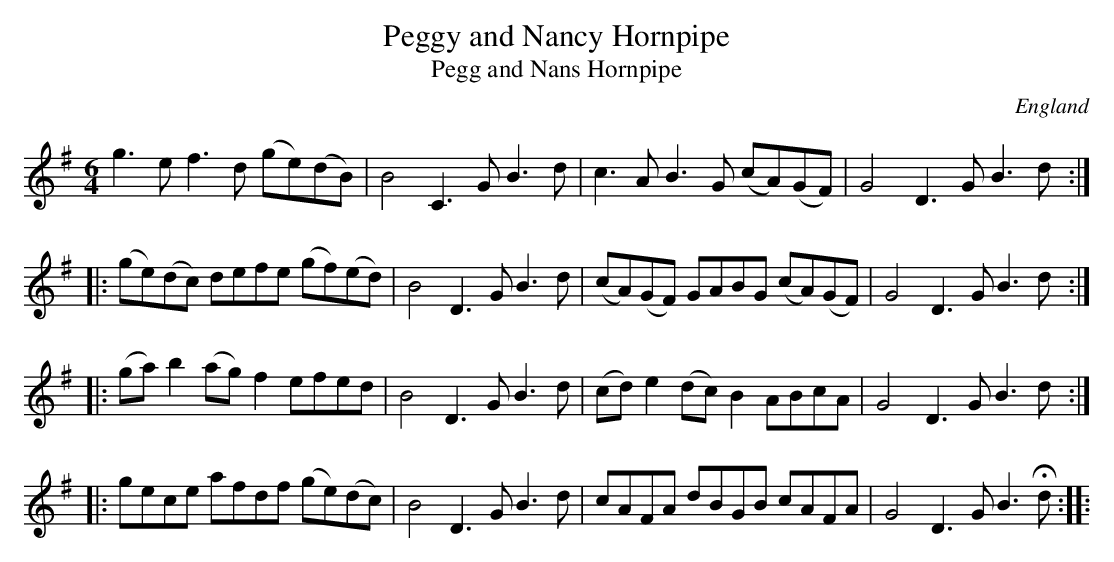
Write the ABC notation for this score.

X:1
T:Peggy and Nancy Hornpipe
T:Pegg and Nans Hornpipe
L:1/8
M:6/4
O:England
K:G
g3e f3d (ge)(dB) | B4 C3G B3d | c3A B3G (cA)(GF) | G4 D3G B3d ::
(ge)(dc) defe (gf)(ed) | B4 D3G B3d | \
(cA)(GF) GABG (cA)(GF) | G4 D3G B3d ::
(ga)b2 (ag)f2 efed | B4 D3G B3d | (cd)e2 (dc)B2 ABcA | G4 D3G B3d ::
gece afdf (ge)(dc) | B4 D3G B3d | cAFA dBGB cAFA | G4 D3G B3Hd::
